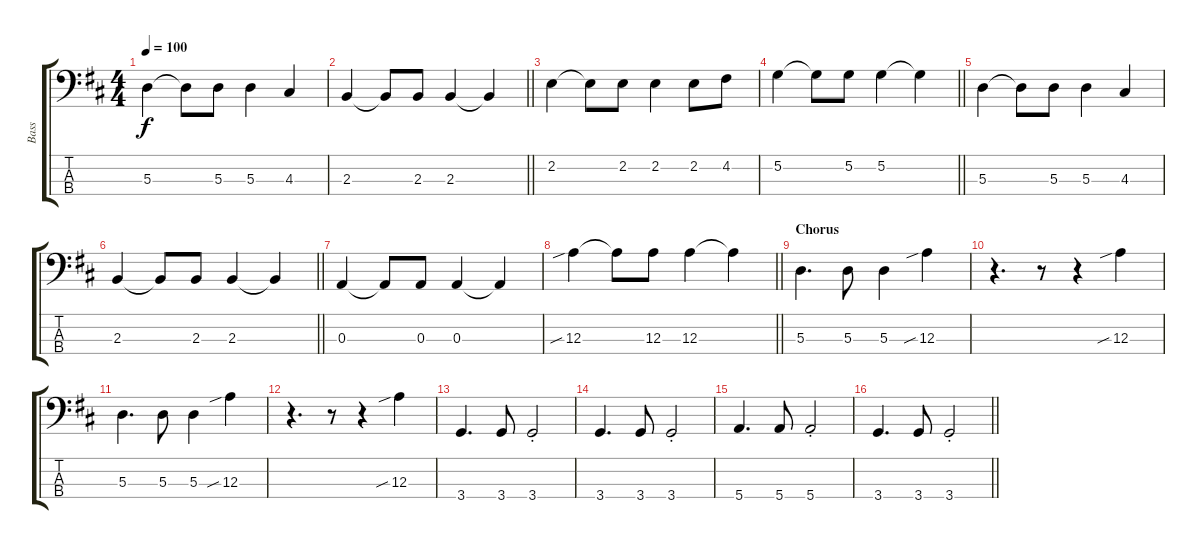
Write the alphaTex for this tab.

\track ("Bass" "Bass") {instrument electricbassfinger}
\staff {score tabs}
\tuning (G2 D2 A1 E1) {hide}
\ts (4 4)
\tempo 100
\clef f4
\ks d
5.3.4{dy f} 5.3{t}.8 5.3.8 5.3.4 4.3.4 |
\barLineRight lightlight
2.3.4 2.3{t}.8 2.3.8 2.3.4 2.3{t}.4 |
2.2.4 2.2{t}.8 2.2.8 2.2.4 2.2.8 4.2.8 |
\barLineRight lightlight
5.2.4 5.2{t}.8 5.2.8 5.2.4 5.2{t}.4 |
5.3.4 5.3{t}.8 5.3.8 5.3.4 4.3.4 |
\barLineRight lightlight
2.3.4 2.3{t}.8 2.3.8 2.3.4 2.3{t}.4 |
0.3.4 0.3{t}.8 0.3.8 0.3.4 0.3{t}.4 |
\barLineRight lightlight
12.3{sib}.4 12.3{t}.8 12.3.8 12.3.4 12.3{t}.4 |
\section ("" "Chorus")
5.3.4{d} 5.3.8 5.3.4 12.3{sib}.4 |
r.4{d} r.8 r.4 12.3{sib}.4 |
5.3.4{d} 5.3.8 5.3.4 12.3{sib}.4 |
r.4{d} r.8 r.4 12.3{sib}.4 |
3.4.4{d} 3.4.8 3.4{st}.2 |
3.4.4{d} 3.4.8 3.4{st}.2 |
5.4.4{d} 5.4.8 5.4{st}.2 |
\barLineRight lightlight
3.4.4{d} 3.4.8 3.4{st}.2
